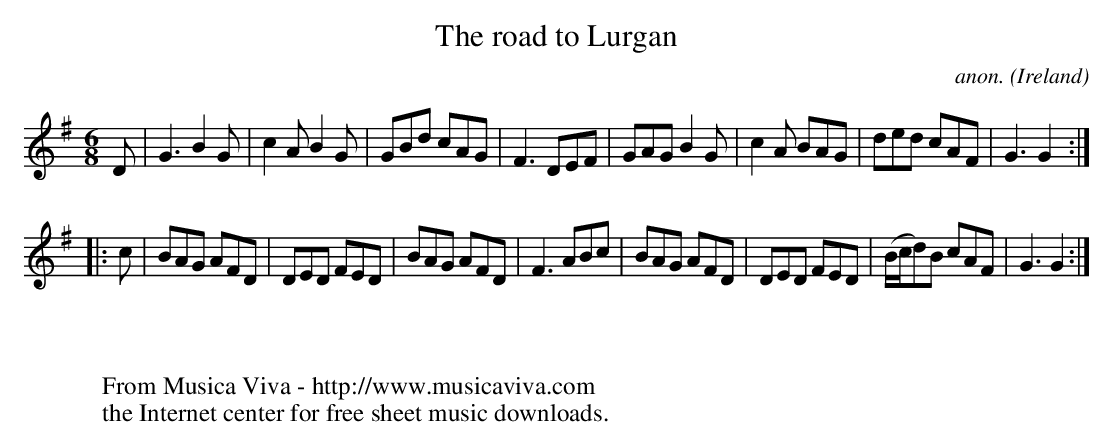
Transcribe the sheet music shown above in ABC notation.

X:1
T:The road to Lurgan
C:anon.
O:Ireland
M:6/8
L:1/8
K:G
D|G3 B2G|c2A B2G|GBd cAG|F3 DEF|GAG B2G|c2A BAG|ded cAF|G3 G2:|
|:c|BAG AFD|DED FED|BAG AFD|F3 ABc|BAG AFD|DED FED|(B/c/d)B cAF|G3 G2:|
W:
W:
W:  From Musica Viva - http://www.musicaviva.com
W:  the Internet center for free sheet music downloads.
